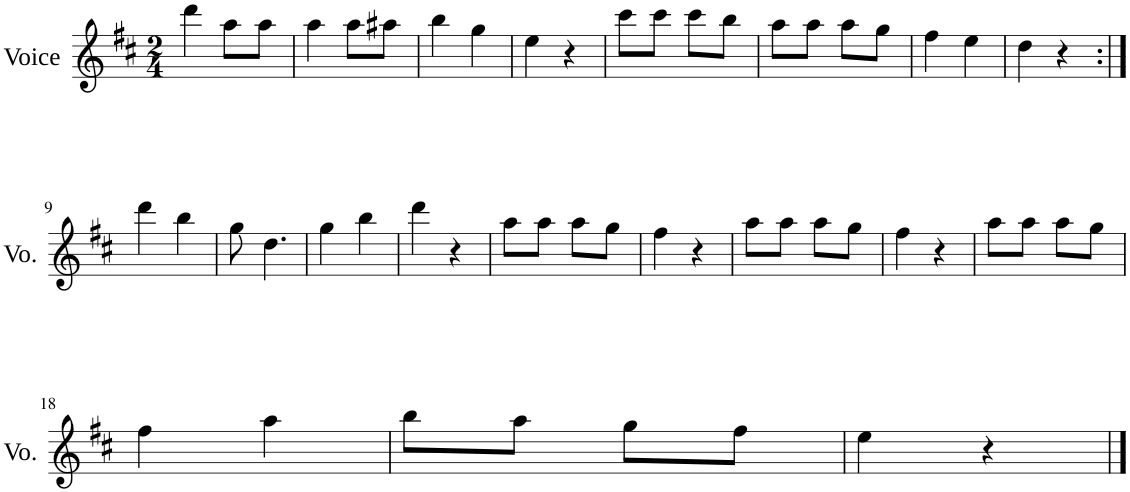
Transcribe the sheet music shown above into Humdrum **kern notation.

**kern
*part1
*staff1
*I"Voice
*I'Vo.
*clefG2
*k[f#c#]
*M2/4
=1
4ddd\
8aa\L
8aa\J
=2
4aa\
8aa\L
8aa#X\J
=3
4bb\
4gg\
=4
4ee\
4r
=5
8ccc#\L
8ccc#\J
8ccc#\L
8bb\J
=6
8aa\L
8aa\J
8aa\L
8gg\J
=7
4ff#\
4ee\
=8
4dd\
4r
!!LO:LB:g=z
=9:|!
4ddd\
4bb\
=10
8gg\
4.dd\
=11
4gg\
4bb\
=12
4ddd\
4r
=13
8aa\L
8aa\J
8aa\L
8gg\J
=14
4ff#\
4r
=15
8aa\L
8aa\J
8aa\L
8gg\J
=16
4ff#\
4r
=17
8aa\L
8aa\J
8aa\L
8gg\J
!!LO:LB:g=z
=18
4ff#\
4aa\
=19
8bb\L
8aa\J
8gg\L
8ff#\J
=20
4ee\
4r
==
*-
